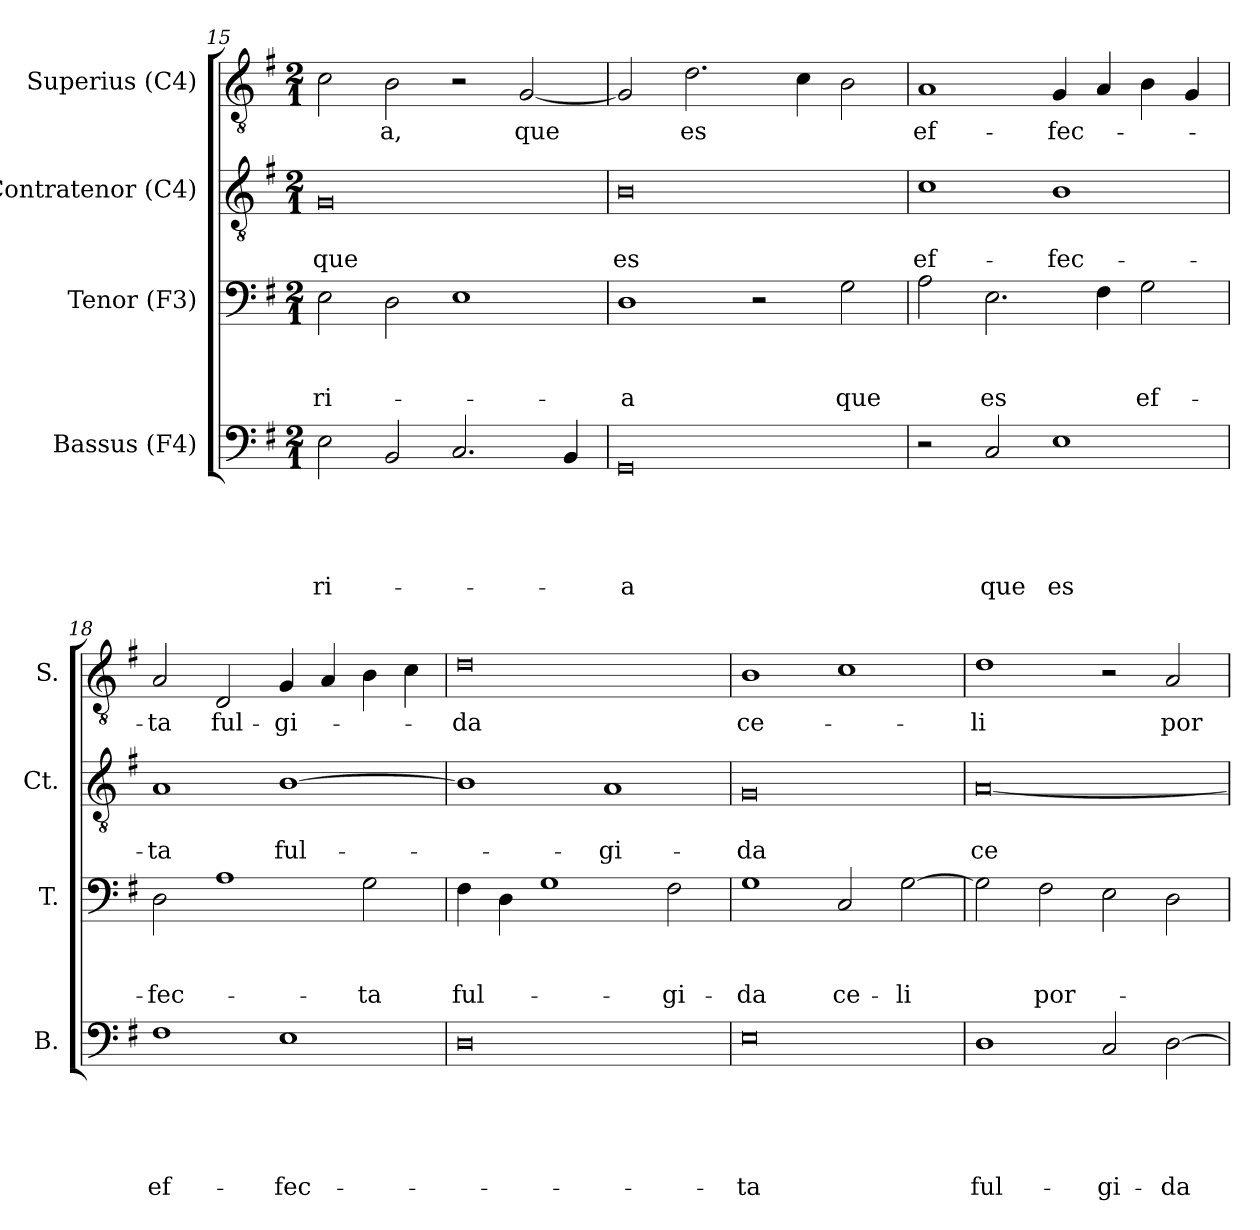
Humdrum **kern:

**kern	**text	**text	**text	**text	**text	**kern	**text	**text	**text	**kern	**text	**text	**kern	**text
*part4	*part4	*part4	*part4	*part4	*part4	*part3	*part3	*part3	*part3	*part2	*part2	*part2	*part1	*part1
*staff4	*staff4	*staff4	*staff4	*staff4	*staff4	*staff3	*staff3	*staff3	*staff3	*staff2	*staff2	*staff2	*staff1	*staff1
*I"Bassus (F4)	*	*	*	*	*	*I"Tenor (F3)	*	*	*	*I"Contratenor (C4)	*	*	*I"Superius (C4)	*
*I'B.	*	*	*	*	*	*I'T.	*	*	*	*I'Ct.	*	*	*I'S.	*
!!LO:PB:g=z
*clefF4	*	*	*	*	*	*clefF4	*	*	*	*clefGv2	*	*	*clefGv2	*
*k[f#]	*	*	*	*	*	*k[f#]	*	*	*	*k[f#]	*	*	*k[f#]	*
*G:	*	*	*	*	*	*G:	*	*	*	*G:	*	*	*G:	*
*M2/1	*	*	*	*	*	*M2/1	*	*	*	*M2/1	*	*	*M2/1	*
=15	=15	=15	=15	=15	=15	=15	=15	=15	=15	=15	=15	=15	=15	=15
!	!	!	!	!	!LO:LY:b	!	!	!	!LO:LY:b	!	!	!LO:LY:b	!	!
2E\	.	.	.	.	-ri-	2E\	.	.	-ri-	0G	.	que	2c\	.
!	!	!	!	!	!	!	!	!	!	!	!	!	!	!LO:LY:b
2BB/	.	.	.	.	.	2D\	.	.	.	.	.	.	2B\	-a,
2.C/	.	.	.	.	.	1E	.	.	.	.	.	.	2r	.
!	!	!	!	!	!	!	!	!	!	!	!	!	!	!LO:LY:b
.	.	.	.	.	.	.	.	.	.	.	.	.	[<2G/	que
4BB/	.	.	.	.	.	.	.	.	.	.	.	.	.	.
=16	=16	=16	=16	=16	=16	=16	=16	=16	=16	=16	=16	=16	=16	=16
!	!	!	!	!	!LO:LY:b:rj	!	!	!	!LO:LY:b:rj	!	!	!LO:LY:b:rj	!	!
0GG	.	.	.	.	-a	1D	.	.	-a	0B	.	es	2G/]	.
!	!	!	!	!	!	!	!	!	!	!	!	!	!	!LO:LY:b
.	.	.	.	.	.	.	.	.	.	.	.	.	2.d\	es
.	.	.	.	.	.	2r	.	.	.	.	.	.	.	.
.	.	.	.	.	.	.	.	.	.	.	.	.	4c\	.
!	!	!	!	!	!	!	!	!	!LO:LY:b	!	!	!	!	!
.	.	.	.	.	.	2G\	.	.	que	.	.	.	2B\	.
=17	=17	=17	=17	=17	=17	=17	=17	=17	=17	=17	=17	=17	=17	=17
!	!	!	!	!	!	!	!	!	!	!	!	!LO:LY:b	!	!LO:LY:b
2r	.	.	.	.	.	2A\	.	.	.	1c	.	ef-	1A	ef-
!	!	!	!	!	!LO:LY:b	!	!	!	!LO:LY:b	!	!	!	!	!
2C/	.	.	.	.	que	2.E\	.	.	es	.	.	.	.	.
!	!	!	!	!	!LO:LY:b	!	!	!	!	!	!	!LO:LY:b	!	!LO:LY:b
1E	.	.	.	.	es	.	.	.	.	1B	.	-fec-	4G/	-fec-
.	.	.	.	.	.	4F#\	.	.	.	.	.	.	4A/	.
!	!	!	!	!	!	!	!	!	!LO:LY:b	!	!	!	!	!
.	.	.	.	.	.	2G\	.	.	ef-	.	.	.	4B\	.
.	.	.	.	.	.	.	.	.	.	.	.	.	4G/	.
=18	=18	=18	=18	=18	=18	=18	=18	=18	=18	=18	=18	=18	=18	=18
!	!	!	!	!	!LO:LY:b	!	!	!	!LO:LY:b	!	!	!LO:LY:b	!	!LO:LY:b
1F#	.	.	.	.	ef-	2D\	.	.	-fec-	1A	.	-ta	2A/	-ta
!	!	!	!	!	!	!	!	!	!	!	!	!	!	!LO:LY:b
.	.	.	.	.	.	1A	.	.	.	.	.	.	2D/	ful-
!	!	!	!	!	!LO:LY:b	!	!	!	!	!	!	!LO:LY:b	!	!LO:LY:b
1E	.	.	.	.	-fec-	.	.	.	.	[<1B	.	ful-	4G/	-gi-
.	.	.	.	.	.	.	.	.	.	.	.	.	4A/	.
!	!	!	!	!	!	!	!	!	!LO:LY:b	!	!	!	!	!
.	.	.	.	.	.	2G\	.	.	-ta	.	.	.	4B\	.
.	.	.	.	.	.	.	.	.	.	.	.	.	4c\	.
!!LO:LB:g=z
=19	=19	=19	=19	=19	=19	=19	=19	=19	=19	=19	=19	=19	=19	=19
!	!	!	!	!	!	!	!	!	!LO:LY:b	!	!	!	!	!LO:LY:b:rj
0D	.	.	.	.	.	4F#\	.	.	ful-	1B]	.	.	0d	-da
.	.	.	.	.	.	4D\	.	.	.	.	.	.	.	.
.	.	.	.	.	.	1G	.	.	.	.	.	.	.	.
!	!	!	!	!	!	!	!	!	!	!	!	!LO:LY:b	!	!
.	.	.	.	.	.	.	.	.	.	1A	.	-gi-	.	.
!	!	!	!	!	!	!	!	!	!LO:LY:b	!	!	!	!	!
.	.	.	.	.	.	2F#\	.	.	-gi-	.	.	.	.	.
=20	=20	=20	=20	=20	=20	=20	=20	=20	=20	=20	=20	=20	=20	=20
!	!	!	!	!	!LO:LY:b:rj	!	!	!	!LO:LY:b	!	!	!LO:LY:b:rj	!	!LO:LY:b
0E	.	.	.	.	-ta	1G	.	.	-da	0G	.	-da	1B	ce-
!	!	!	!	!	!	!	!	!	!LO:LY:b	!	!	!	!	!
.	.	.	.	.	.	2C/	.	.	ce-	.	.	.	1c	.
!	!	!	!	!	!	!	!	!	!LO:LY:b	!	!	!	!	!
.	.	.	.	.	.	[>2G\	.	.	-li	.	.	.	.	.
=21	=21	=21	=21	=21	=21	=21	=21	=21	=21	=21	=21	=21	=21	=21
!	!	!	!	!	!LO:LY:b	!	!	!	!	!	!	!LO:LY:b	!	!LO:LY:b
1D	.	.	.	.	ful-	2G\]	.	.	.	[<0A	.	ce-	1d	-li
!	!	!	!	!	!	!	!	!	!LO:LY:b	!	!	!	!	!
.	.	.	.	.	.	2F#\	.	.	por-	.	.	.	.	.
!	!	!	!	!	!LO:LY:b	!	!	!	!	!	!	!	!	!
2C/	.	.	.	.	-gi-	2E\	.	.	.	.	.	.	2r	.
!	!	!	!	!	!LO:LY:b	!	!	!	!	!	!	!	!	!LO:LY:b
[>2D\	.	.	.	.	-da	2D\	.	.	.	.	.	.	2A/	por-
=	=	=	=	=	=	=	=	=	=	=	=	=	=	=
*-	*-	*-	*-	*-	*-	*-	*-	*-	*-	*-	*-	*-	*-	*-
